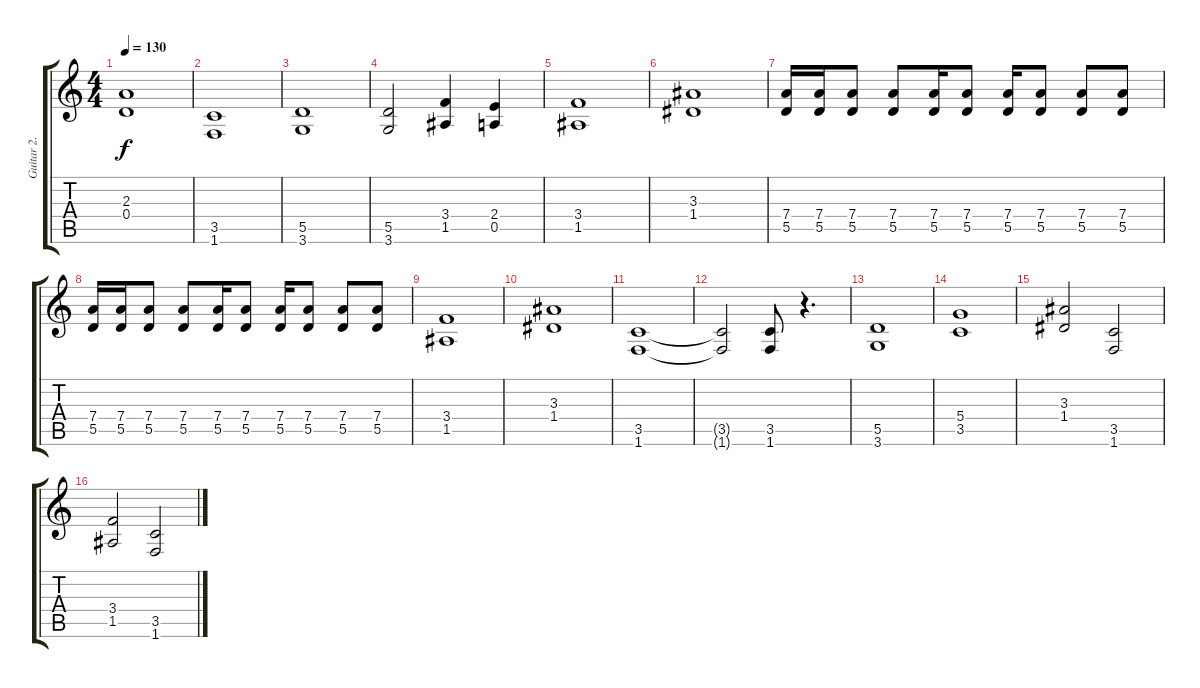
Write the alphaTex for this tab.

\track ("Guitar 2." "Guitar 2.") {instrument overdrivenguitar}
\staff {score tabs}
\tuning (E4 B3 G3 D3 A2 E2) {hide}
\ts (4 4)
\tempo 130
\clef g2
\ks c
(2.3 0.4).1{dy f} |
(3.5 1.6).1 |
(5.5 3.6).1 |
(5.5 3.6).2 (3.4 1.5).4 (2.4 0.5).4 |
(3.4 1.5).1 |
(3.3 1.4).1 |
(7.4 5.5).16 (7.4 5.5).16 (7.4 5.5).8 (7.4 5.5).8 (7.4 5.5).16 (7.4 5.5).8 (7.4 5.5).16 (7.4 5.5).8 (7.4 5.5).8 (7.4 5.5).8 |
(7.4 5.5).16 (7.4 5.5).16 (7.4 5.5).8 (7.4 5.5).8 (7.4 5.5).16 (7.4 5.5).8 (7.4 5.5).16 (7.4 5.5).8 (7.4 5.5).8 (7.4 5.5).8 |
(3.4 1.5).1 |
(3.3 1.4).1 |
(3.5 1.6).1 |
(3.5{t} 1.6{t}).2 (3.5 1.6).8 r.4{d} |
(5.5 3.6).1 |
(5.4 3.5).1 |
(3.3 1.4).2 (3.5 1.6).2 |
(3.4 1.5).2 (3.5 1.6).2
